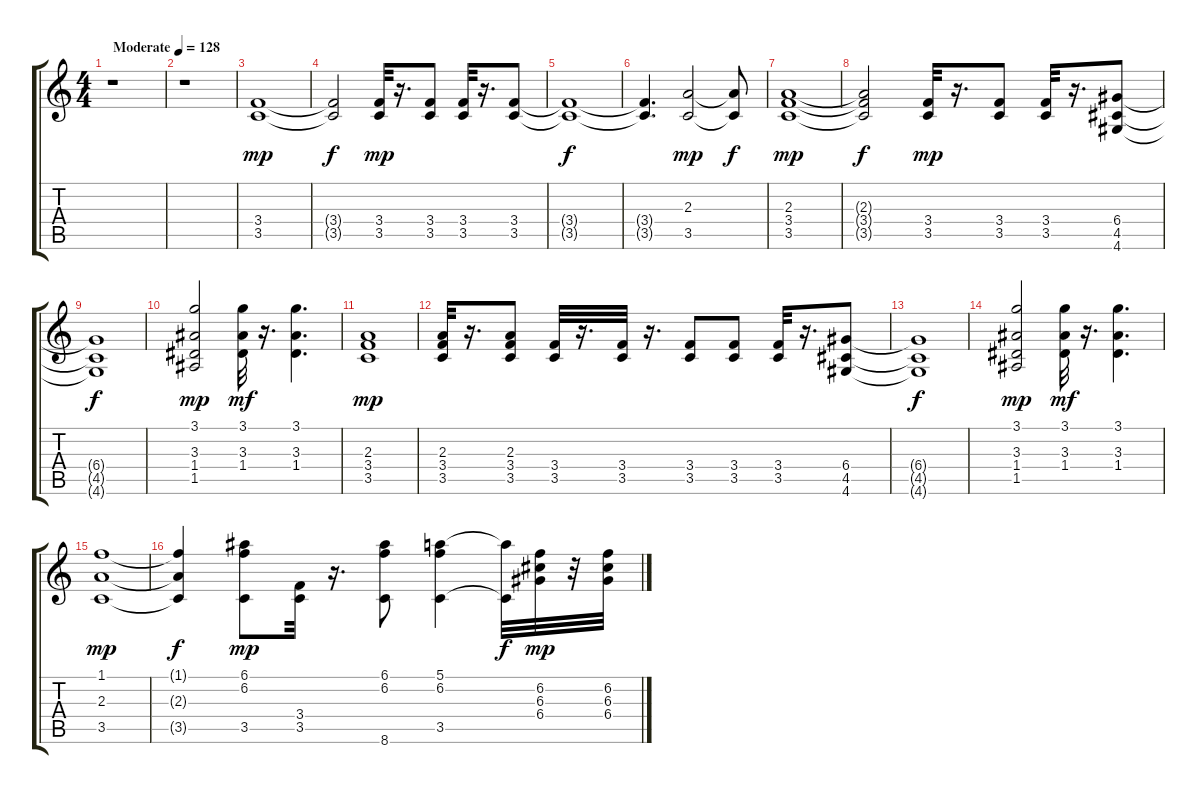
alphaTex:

\track "" {instrument overdrivenguitar}
\staff {score tabs}
\tuning (E4 B3 G3 D3 A2 E2) {hide}
\ts (4 4)
\tempo (128 "Moderate")
\clef g2
\ks c
r.1{dy mp instrument overdrivenguitar} |
r.1 |
(3.4 3.5).1 |
(3.4{t} 3.5{t}).2{dy f} (3.4 3.5).32{dy mp} r.16{d} (3.4 3.5).8 (3.4 3.5).32 r.16{d} (3.4 3.5).8 |
(3.4{t} 3.5{t}).1{dy f} |
(3.4{t} 3.5{t}).4{d} (2.3 3.5).2{dy mp} (2.3{t} 3.5{t}).8{dy f} |
(2.3 3.4 3.5).1{dy mp} |
(2.3{t} 3.4{t} 3.5{t}).2{dy f} (3.4 3.5).32{dy mp} r.16{d} (3.4 3.5).8 (3.4 3.5).32 r.16{d} (6.4 4.5 4.6).8 |
(6.4{t} 4.5{t} 4.6{t}).1{dy f} |
(3.1 3.3 1.4 1.5).2{dy mp} (3.1 3.3 1.4).32{dy mf} r.16{d} (3.1 3.3 1.4).4{d} |
(2.3 3.4 3.5).1{dy mp} |
(2.3 3.4 3.5).32 r.16{d} (2.3 3.4 3.5).8 (3.4 3.5).32 r.16{d} (3.4 3.5).32 r.16{d} (3.4 3.5).8 (3.4 3.5).8 (3.4 3.5).32 r.16{d} (6.4 4.5 4.6).8 |
(6.4{t} 4.5{t} 4.6{t}).1{dy f} |
(3.1 3.3 1.4 1.5).2{dy mp} (3.1 3.3 1.4).32{dy mf} r.16{d} (3.1 3.3 1.4).4{d} |
(1.1 2.3 3.5).1{dy mp} |
(1.1{t} 2.3{t} 3.5{t}).4{dy f} (6.1 6.2 3.5).8{dy mp} (3.4 3.5).32 r.16{d} (6.1 6.2 8.6).8 (5.1 6.2 3.5).4 (5.1{t} 3.5{t}).32{dy f} (6.2 6.3 6.4).32{dy mp} r.32 (6.2 6.3 6.4).32
